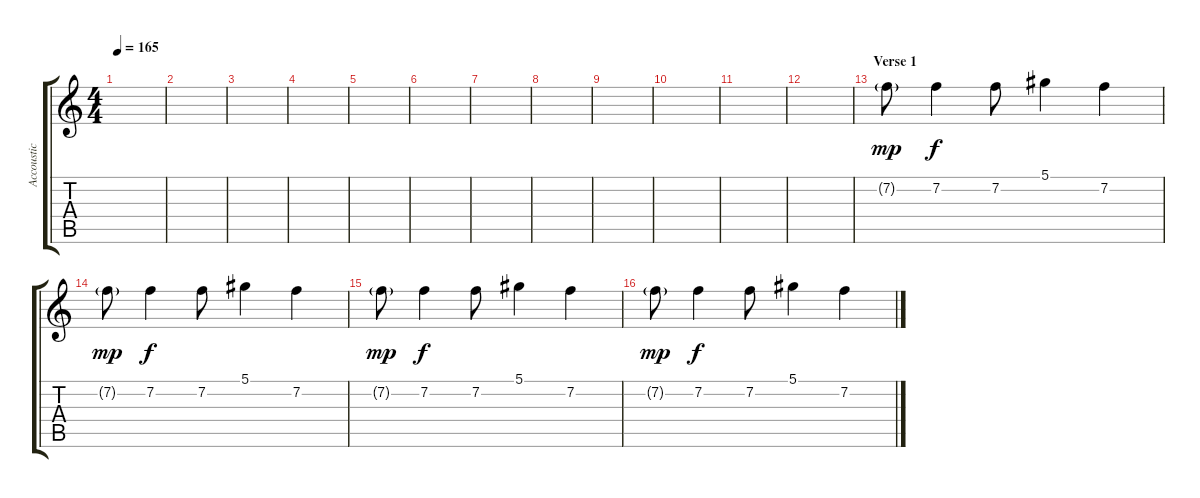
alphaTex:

\track ("Accoustic" "Accoustic") {instrument acousticguitarnylon}
\staff {score tabs}
\tuning (Eb4 Bb3 Gb3 Db3 Ab2 Db2) {hide}
\ts (4 4)
\tempo 165
\clef g2
\ks c
|
|
|
|
|
|
|
|
|
|
|
|
\section ("" "Verse 1")
7.2{g}.8{dy mp} 7.2.4{dy f} 7.2.8 5.1.4 7.2.4 |
7.2{g}.8{dy mp} 7.2.4{dy f} 7.2.8 5.1.4 7.2.4 |
7.2{g}.8{dy mp} 7.2.4{dy f} 7.2.8 5.1.4 7.2.4 |
7.2{g}.8{dy mp} 7.2.4{dy f} 7.2.8 5.1.4 7.2.4
